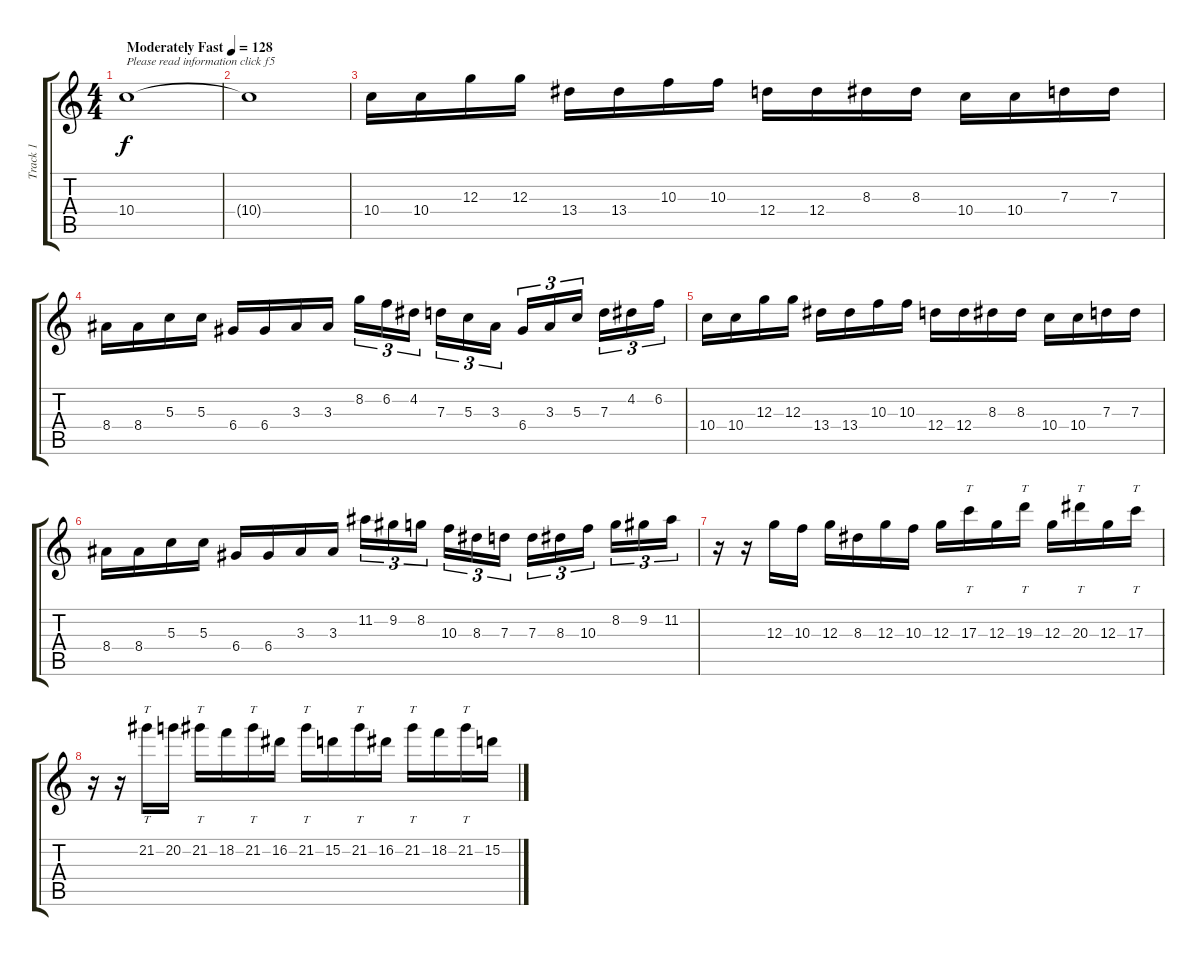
\track ("Track 1" "Track 1") {instrument overdrivenguitar}
\staff {score tabs}
\tuning (E4 B3 G3 D3 A2 E2) {hide}
\ts (4 4)
\tempo (128 "Moderately Fast")
\clef g2
\ks c
10.4.1{txt "Please read information click f5" dy f instrument overdrivenguitar} |
10.4{t}.1 |
10.4.16 10.4.16 12.3.16 12.3.16 13.4.16 13.4.16 10.3.16 10.3.16 12.4.16 12.4.16 8.3.16 8.3.16 10.4.16 10.4.16 7.3.16 7.3.16 |
8.4.16 8.4.16 5.3.16 5.3.16 6.4.16 6.4.16 3.3.16 3.3.16 8.2.16{tu (3 2)} 6.2.16{tu (3 2)} 4.2.16{tu (3 2) beam splitsecondary} 7.3.16{tu (3 2)} 5.3.16{tu (3 2)} 3.3.16{tu (3 2)} 6.4.16{tu (3 2)} 3.3.16{tu (3 2)} 5.3.16{tu (3 2) beam splitsecondary} 7.3.16{tu (3 2)} 4.2.16{tu (3 2)} 6.2.16{tu (3 2)} |
10.4.16 10.4.16 12.3.16 12.3.16 13.4.16 13.4.16 10.3.16 10.3.16 12.4.16 12.4.16 8.3.16 8.3.16 10.4.16 10.4.16 7.3.16 7.3.16 |
8.4.16 8.4.16 5.3.16 5.3.16 6.4.16 6.4.16 3.3.16 3.3.16 11.2.16{tu (3 2)} 9.2.16{tu (3 2)} 8.2.16{tu (3 2) beam splitsecondary} 10.3.16{tu (3 2)} 8.3.16{tu (3 2)} 7.3.16{tu (3 2)} 7.3.16{tu (3 2)} 8.3.16{tu (3 2)} 10.3.16{tu (3 2) beam splitsecondary} 8.2.16{tu (3 2)} 9.2.16{tu (3 2)} 11.2.16{tu (3 2)} |
r.16 r.16 12.3.16 10.3.16 12.3.16 8.3.16 12.3.16 10.3.16 12.3.16 17.3.16{tt} 12.3.16 19.3.16{tt} 12.3.16 20.3.16{tt} 12.3.16 17.3.16{tt} |
r.16 r.16 21.2.16{tt} 20.2.16 21.2.16{tt} 18.2.16 21.2.16{tt} 16.2.16 21.2.16{tt} 15.2.16 21.2.16{tt} 16.2.16 21.2.16{tt} 18.2.16 21.2.16{tt} 15.2.16
